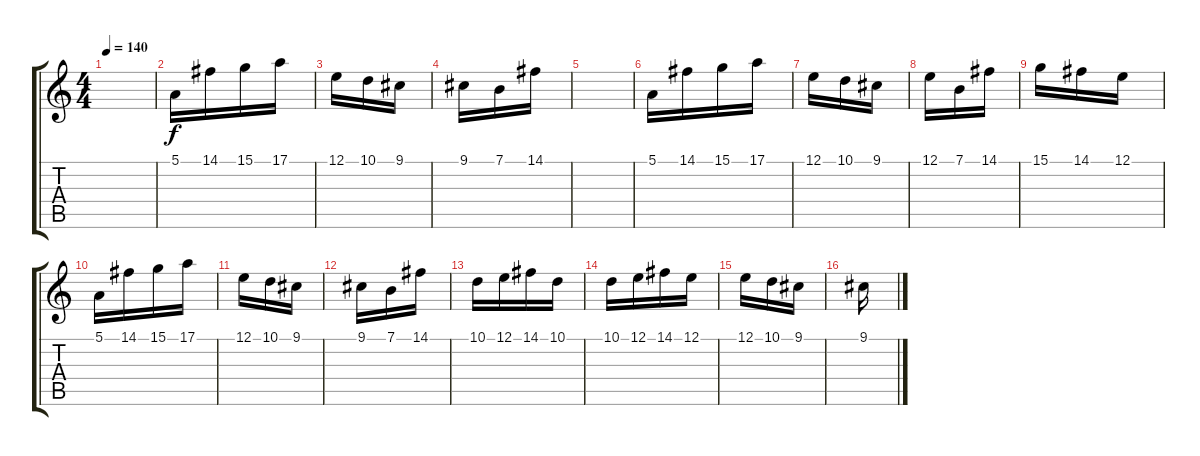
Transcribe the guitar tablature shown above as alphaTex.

\track "" {instrument lead1square}
\staff {score tabs}
\tuning (E4 B3 G3 D3 A2 E2) {hide}
\ts (4 4)
\tempo 140
\clef g2
\ks c
|
5.1.16 14.1.16 15.1.16 17.1.16 |
12.1.16 10.1.16 9.1.16 |
9.1.16 7.1.16 14.1.16 |
|
5.1.16 14.1.16 15.1.16 17.1.16 |
12.1.16 10.1.16 9.1.16 |
12.1.16 7.1.16 14.1.16 |
15.1.16 14.1.16 12.1.16 |
5.1.16 14.1.16 15.1.16 17.1.16 |
12.1.16 10.1.16 9.1.16 |
9.1.16 7.1.16 14.1.16 |
10.1.16 12.1.16 14.1.16 10.1.16 |
10.1.16 12.1.16 14.1.16 12.1.16 |
12.1.16 10.1.16 9.1.16 |
9.1.16
